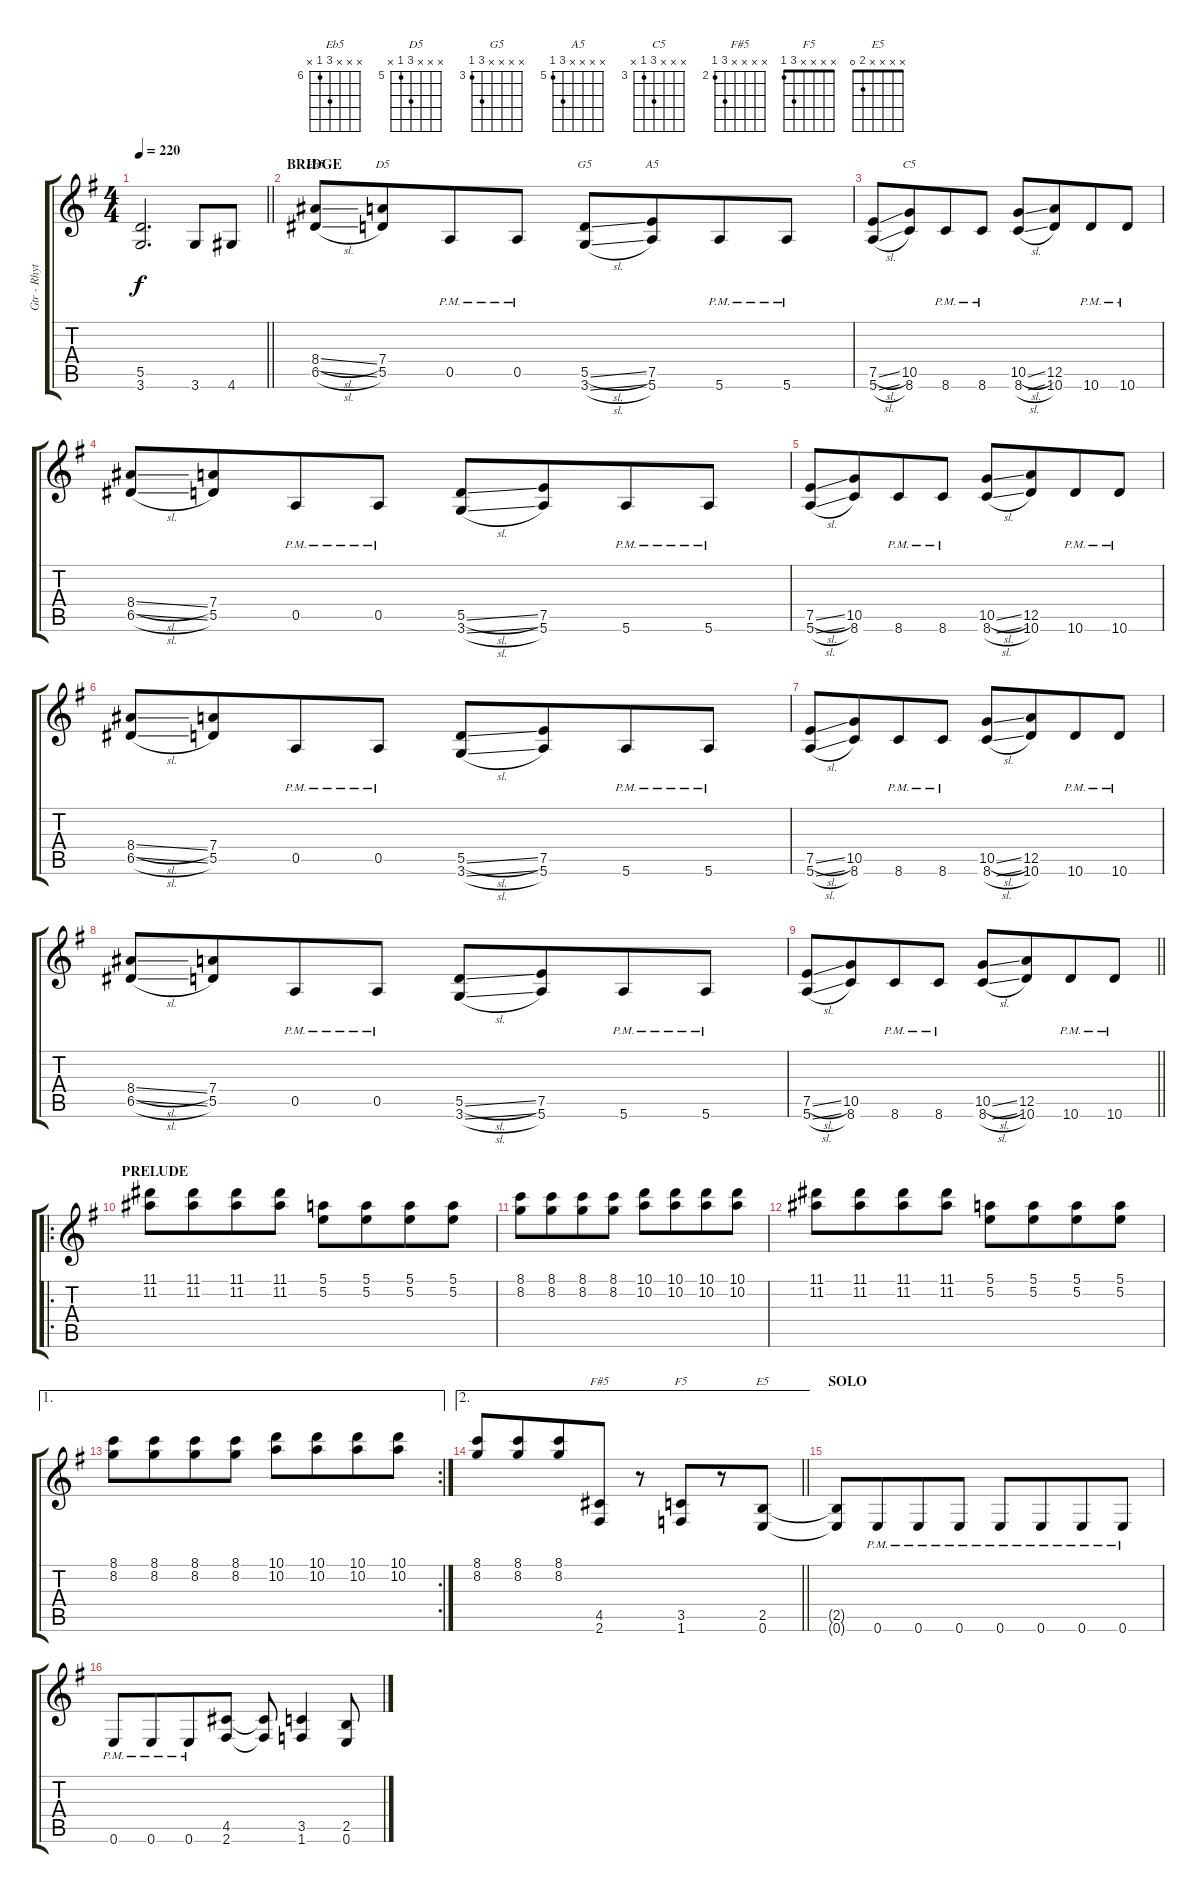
\track ("Gtr - Rhythm" "Gtr - Rhyt") {instrument overdrivenguitar}
\staff {score tabs}
\tuning (E4 B3 G3 D3 A2 E2) {hide}
\chord ("Eb5" x x x 8 6 x) {firstfret 6}
\chord ("D5" x x x 7 5 x) {firstfret 5}
\chord ("G5" x x x x 5 3) {firstfret 3}
\chord ("A5" x x x x 7 5) {firstfret 5}
\chord ("C5" x x x 5 3 x) {firstfret 3}
\chord ("F#5" x x x x 4 2) {firstfret 2}
\chord ("F5" x x x x 3 1)
\chord ("E5" x x x x 2 0)
\ts (4 4)
\tempo 220
\clef g2
\barLineRight lightlight
\ks eminor
(5.5{t} 3.6{t}).2{d dy f} 3.6.8 4.6.8 |
\section ("" "BRIDGE")
(8.4{sl} 6.5{sl}).8{ch "Eb5"} (7.4 5.5).8{ch "D5" beam merge} 0.5{pm}.8 0.5{pm}.8 (5.5{sl} 3.6{sl}).8{ch "G5"} (7.5 5.6).8{ch "A5" beam merge} 5.6{pm}.8 5.6{pm}.8 |
(7.5{sl} 5.6{sl}).8 (10.5 8.6).8{ch "C5" beam merge} 8.6{pm}.8 8.6{pm}.8 (10.5{sl} 8.6{sl}).8 (12.5 10.6).8{beam merge} 10.6{pm}.8 10.6{pm}.8 |
(8.4{sl} 6.5{sl}).8 (7.4 5.5).8{beam merge} 0.5{pm}.8 0.5{pm}.8 (5.5{sl} 3.6{sl}).8 (7.5 5.6).8{beam merge} 5.6{pm}.8 5.6{pm}.8 |
(7.5{sl} 5.6{sl}).8 (10.5 8.6).8{beam merge} 8.6{pm}.8 8.6{pm}.8 (10.5{sl} 8.6{sl}).8 (12.5 10.6).8{beam merge} 10.6{pm}.8 10.6{pm}.8 |
(8.4{sl} 6.5{sl}).8 (7.4 5.5).8{beam merge} 0.5{pm}.8 0.5{pm}.8 (5.5{sl} 3.6{sl}).8 (7.5 5.6).8{beam merge} 5.6{pm}.8 5.6{pm}.8 |
(7.5{sl} 5.6{sl}).8 (10.5 8.6).8{beam merge} 8.6{pm}.8 8.6{pm}.8 (10.5{sl} 8.6{sl}).8 (12.5 10.6).8{beam merge} 10.6{pm}.8 10.6{pm}.8 |
(8.4{sl} 6.5{sl}).8 (7.4 5.5).8{beam merge} 0.5{pm}.8 0.5{pm}.8 (5.5{sl} 3.6{sl}).8 (7.5 5.6).8{beam merge} 5.6{pm}.8 5.6{pm}.8 |
\barLineRight lightlight
(7.5{sl} 5.6{sl}).8 (10.5 8.6).8{beam merge} 8.6{pm}.8 8.6{pm}.8 (10.5{sl} 8.6{sl}).8 (12.5 10.6).8{beam merge} 10.6{pm}.8 10.6{pm}.8 |
\ro
\section ("" "PRELUDE")
(11.1 11.2).8 (11.1 11.2).8{beam merge} (11.1 11.2).8 (11.1 11.2).8 (5.1 5.2).8 (5.1 5.2).8{beam merge} (5.1 5.2).8 (5.1 5.2).8 |
(8.1 8.2).8 (8.1 8.2).8{beam merge} (8.1 8.2).8 (8.1 8.2).8 (10.1 10.2).8 (10.1 10.2).8{beam merge} (10.1 10.2).8 (10.1 10.2).8 |
(11.1 11.2).8 (11.1 11.2).8{beam merge} (11.1 11.2).8 (11.1 11.2).8 (5.1 5.2).8 (5.1 5.2).8{beam merge} (5.1 5.2).8 (5.1 5.2).8 |
\ae 1
\rc 2
(8.1 8.2).8 (8.1 8.2).8{beam merge} (8.1 8.2).8 (8.1 8.2).8 (10.1 10.2).8 (10.1 10.2).8{beam merge} (10.1 10.2).8 (10.1 10.2).8 |
\ae 2
\barLineRight lightlight
(8.1 8.2).8 (8.1 8.2).8{beam merge} (8.1 8.2).8 (4.5 2.6).8{ch "F#5"} r.8 (3.5 1.6).8{ch "F5" beam merge} r.8 (2.5 0.6).8{ch "E5"} |
\section ("" "SOLO")
(2.5{t} 0.6{t}).8 0.6{pm}.8{beam merge} 0.6{pm}.8 0.6{pm}.8 0.6{pm}.8 0.6{pm}.8{beam merge} 0.6{pm}.8 0.6{pm}.8 |
0.6{pm}.8 0.6{pm}.8{beam merge} 0.6{pm}.8 (4.5 2.6).8 (4.5{t} 2.6{t}).8 (3.5 1.6).4 (2.5 0.6).8
